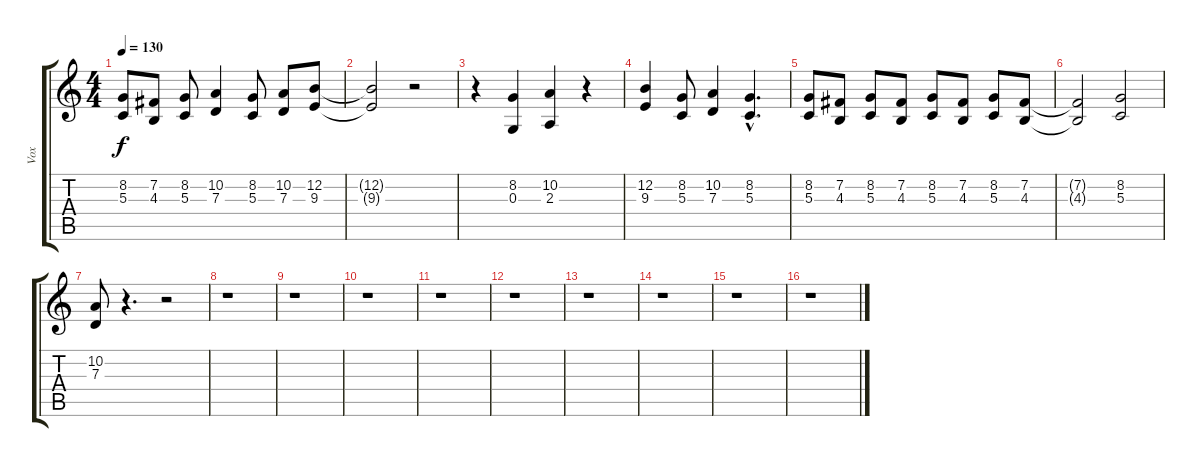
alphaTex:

\track ("Vox" "Vox") {instrument altosax}
\staff {score tabs}
\tuning (E4 B3 G3 D3 A2 E2) {hide}
\ts (4 4)
\tempo 130
\clef g2
\ks c
(8.2 5.3).8{dy f} (7.2 4.3).8 (8.2 5.3).8 (10.2 7.3).4 (8.2 5.3).8 (10.2 7.3).8 (12.2 9.3).8 |
(12.2{t} 9.3{t}).2 r.2 |
r.4 (8.2 0.3).4 (10.2 2.3).4 r.4 |
(12.2 9.3).4 (8.2 5.3).8 (10.2 7.3).4 (8.2{hac} 5.3{hac}).4{d} |
(8.2 5.3).8 (7.2 4.3).8 (8.2 5.3).8 (7.2 4.3).8 (8.2 5.3).8 (7.2 4.3).8 (8.2 5.3).8 (7.2 4.3).8 |
(7.2{t} 4.3{t}).2 (8.2 5.3).2 |
(10.2 7.3).8 r.4{d} r.2 |
r.1 |
r.1 |
r.1 |
r.1 |
r.1 |
r.1 |
r.1 |
r.1 |
r.1
